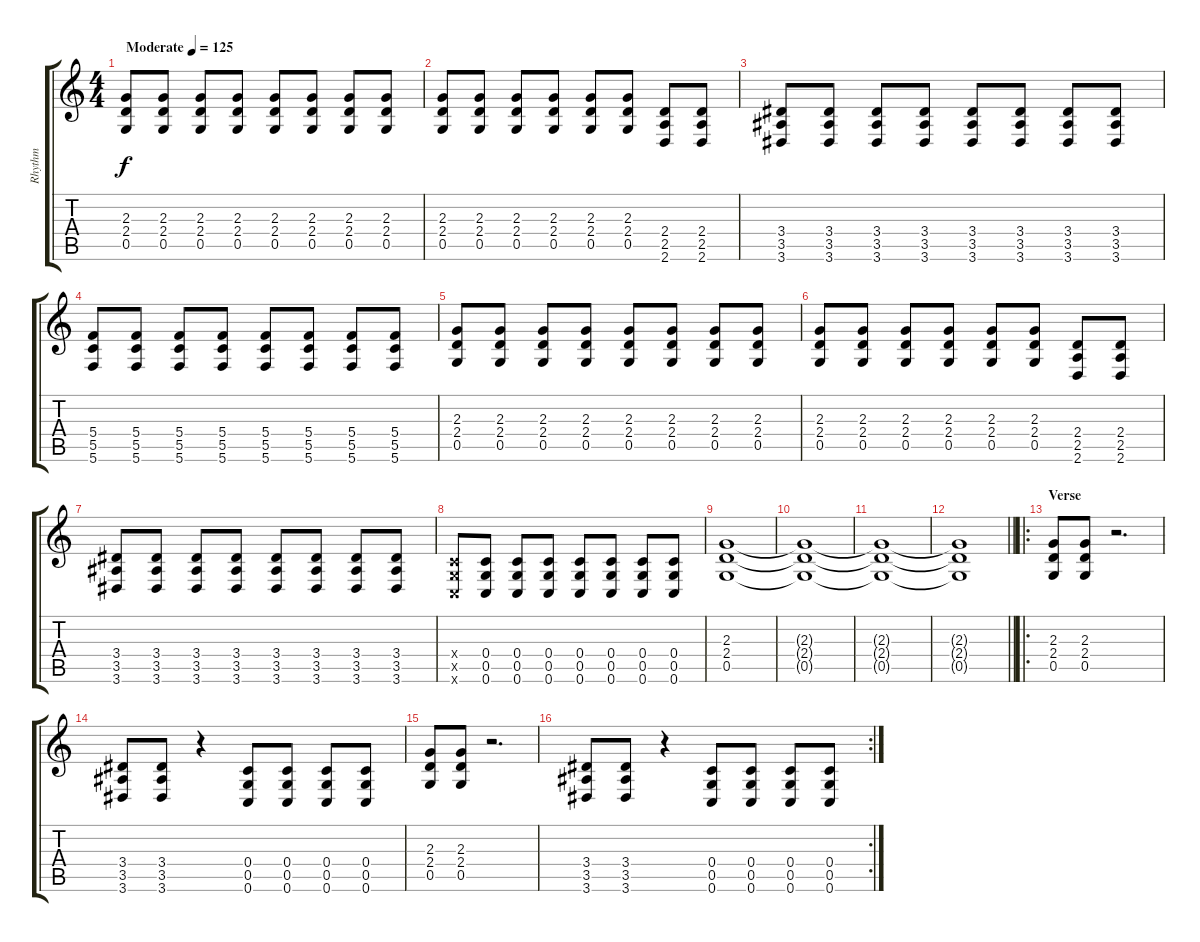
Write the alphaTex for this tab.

\track ("Rhythm" "Rhythm") {instrument distortionguitar}
\staff {score tabs}
\tuning (D4 A3 F3 C3 G2 C2) {hide}
\ts (4 4)
\tempo (125 "Moderate")
\clef g2
\ks c
(2.3 2.4 0.5).8{dy f instrument distortionguitar} (2.3 2.4 0.5).8 (2.3 2.4 0.5).8 (2.3 2.4 0.5).8 (2.3 2.4 0.5).8 (2.3 2.4 0.5).8 (2.3 2.4 0.5).8 (2.3 2.4 0.5).8 |
(2.3 2.4 0.5).8 (2.3 2.4 0.5).8 (2.3 2.4 0.5).8 (2.3 2.4 0.5).8 (2.3 2.4 0.5).8 (2.3 2.4 0.5).8 (2.4 2.5 2.6).8 (2.4 2.5 2.6).8 |
(3.4 3.5 3.6).8 (3.4 3.5 3.6).8 (3.4 3.5 3.6).8 (3.4 3.5 3.6).8 (3.4 3.5 3.6).8 (3.4 3.5 3.6).8 (3.4 3.5 3.6).8 (3.4 3.5 3.6).8 |
(5.4 5.5 5.6).8 (5.4 5.5 5.6).8 (5.4 5.5 5.6).8 (5.4 5.5 5.6).8 (5.4 5.5 5.6).8 (5.4 5.5 5.6).8 (5.4 5.5 5.6).8 (5.4 5.5 5.6).8 |
(2.3 2.4 0.5).8 (2.3 2.4 0.5).8 (2.3 2.4 0.5).8 (2.3 2.4 0.5).8 (2.3 2.4 0.5).8 (2.3 2.4 0.5).8 (2.3 2.4 0.5).8 (2.3 2.4 0.5).8 |
(2.3 2.4 0.5).8 (2.3 2.4 0.5).8 (2.3 2.4 0.5).8 (2.3 2.4 0.5).8 (2.3 2.4 0.5).8 (2.3 2.4 0.5).8 (2.4 2.5 2.6).8 (2.4 2.5 2.6).8 |
(3.4 3.5 3.6).8 (3.4 3.5 3.6).8 (3.4 3.5 3.6).8 (3.4 3.5 3.6).8 (3.4 3.5 3.6).8 (3.4 3.5 3.6).8 (3.4 3.5 3.6).8 (3.4 3.5 3.6).8 |
(0.4{x} 0.5{x} 0.6{x}).8 (0.4 0.5 0.6).8 (0.4 0.5 0.6).8 (0.4 0.5 0.6).8 (0.4 0.5 0.6).8 (0.4 0.5 0.6).8 (0.4 0.5 0.6).8 (0.4 0.5 0.6).8 |
(2.3 2.4 0.5).1 |
(2.3{t} 2.4{t} 0.5{t}).1 |
(2.3{t} 2.4{t} 0.5{t}).1 |
\barLineRight lightlight
(2.3{t} 2.4{t} 0.5{t}).1 |
\ro
\section ("" "Verse")
(2.3 2.4 0.5).8 (2.3 2.4 0.5).8 r.2{d} |
(3.4 3.5 3.6).8 (3.4 3.5 3.6).8 r.4 (0.4 0.5 0.6).8 (0.4 0.5 0.6).8 (0.4 0.5 0.6).8 (0.4 0.5 0.6).8 |
(2.3 2.4 0.5).8 (2.3 2.4 0.5).8 r.2{d} |
\rc 2
(3.4 3.5 3.6).8 (3.4 3.5 3.6).8 r.4 (0.4 0.5 0.6).8 (0.4 0.5 0.6).8 (0.4 0.5 0.6).8 (0.4 0.5 0.6).8
